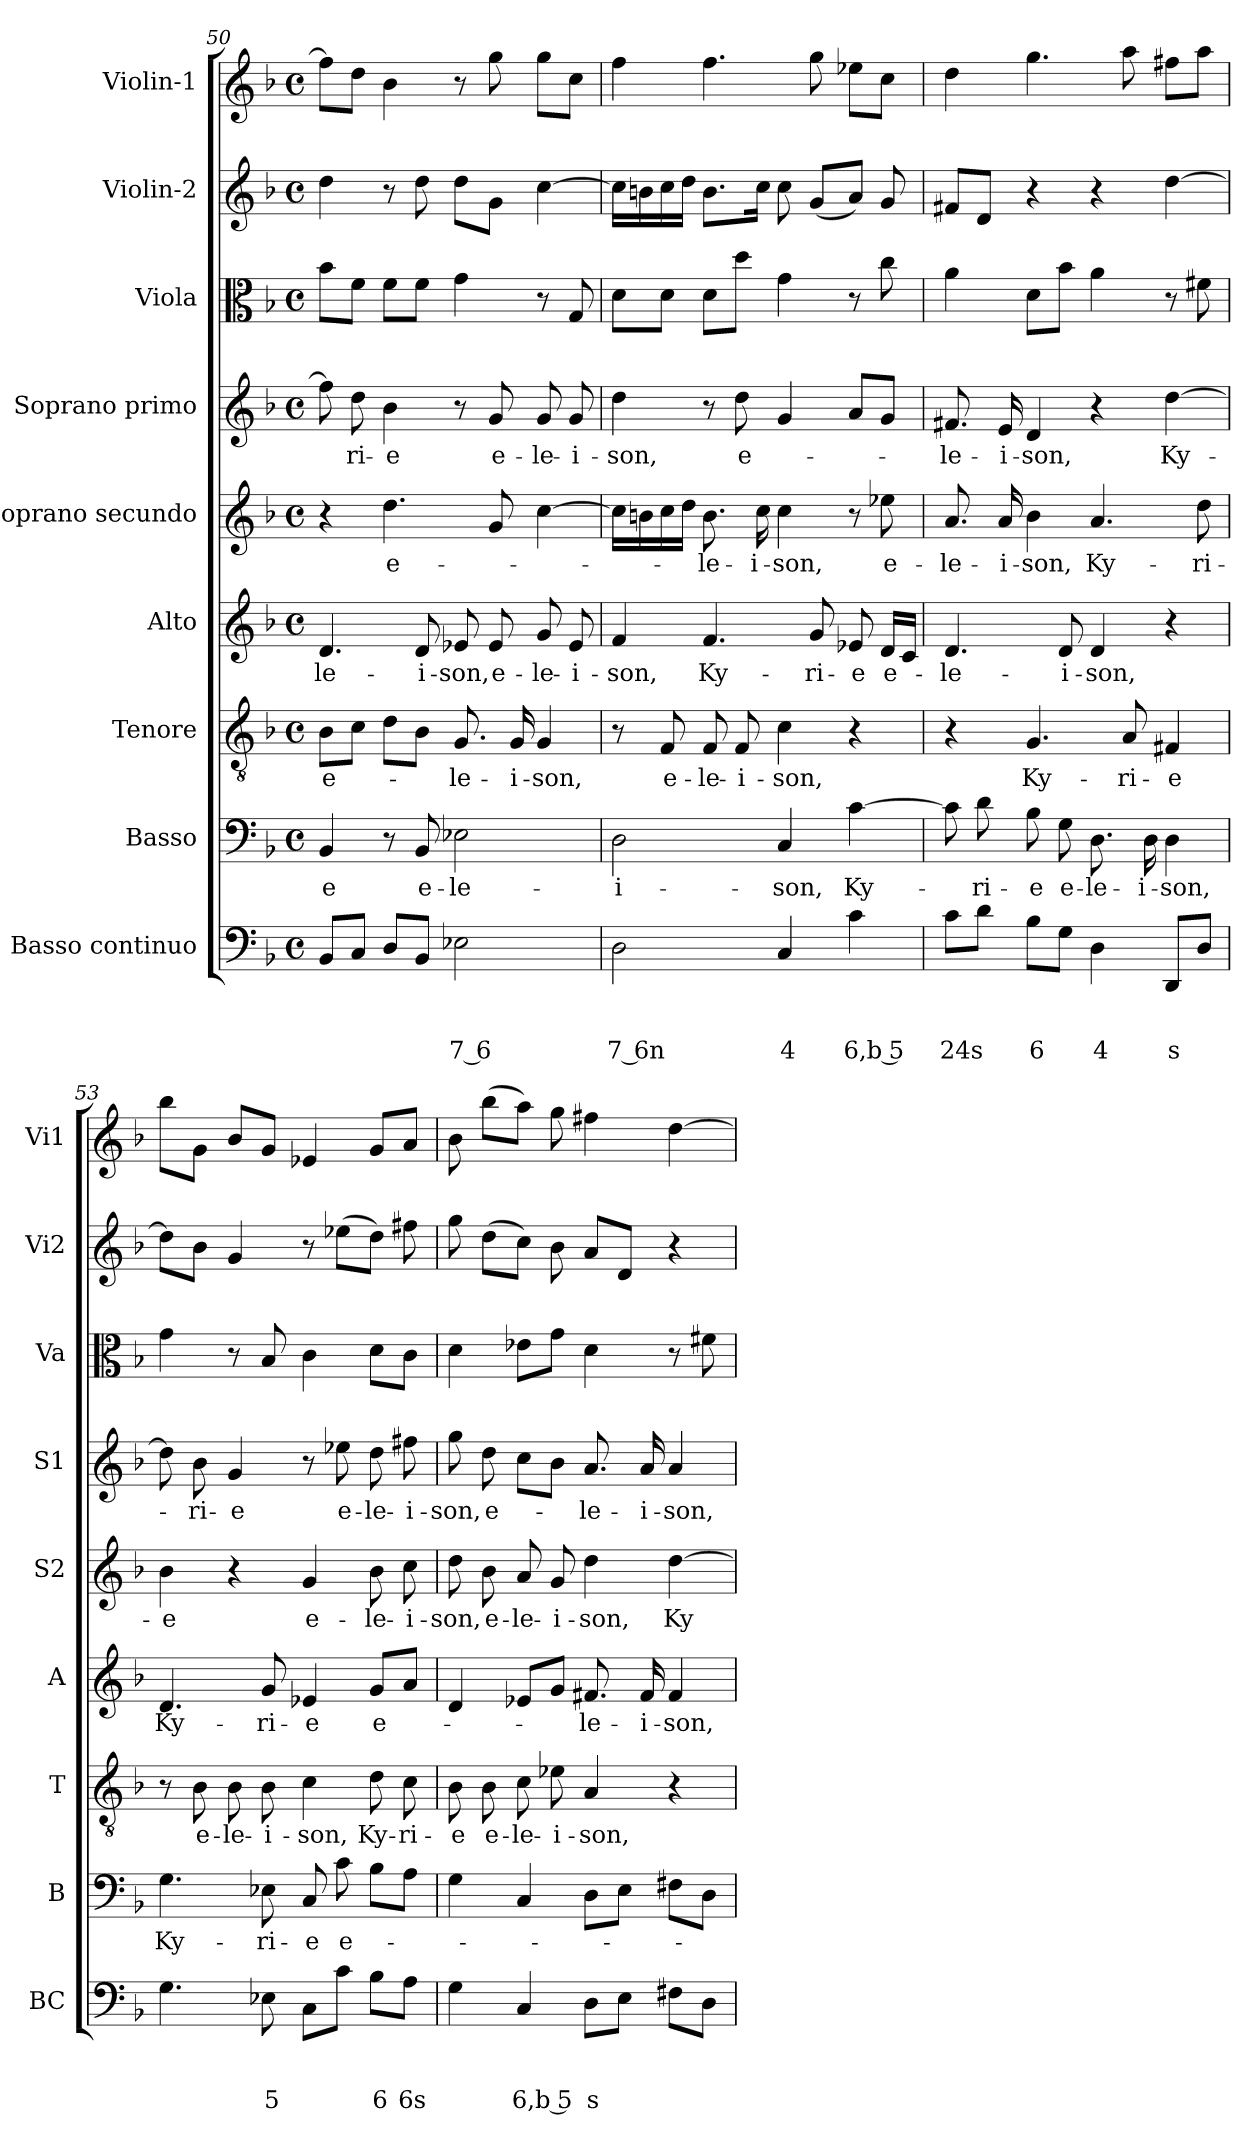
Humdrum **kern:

**kern	**text	**text	**text	**kern	**text	**kern	**text	**kern	**text	**kern	**text	**kern	**text	**kern	**kern	**kern
*part9	*part9	*part9	*part9	*part8	*part8	*part7	*part7	*part6	*part6	*part5	*part5	*part4	*part4	*part3	*part2	*part1
*staff9	*staff9	*staff9	*staff9	*staff8	*staff8	*staff7	*staff7	*staff6	*staff6	*staff5	*staff5	*staff4	*staff4	*staff3	*staff2	*staff1
*I"Basso continuo	*	*	*	*I"Basso	*	*I"Tenore	*	*I"Alto	*	*I"Soprano secundo	*	*I"Soprano primo	*	*I"Viola	*I"Violin-2	*I"Violin-1
*I'BC	*	*	*	*I'B	*	*I'T	*	*I'A	*	*I'S2	*	*I'S1	*	*I'Va	*I'Vi2	*I'Vi1
*clefF4	*	*	*	*clefF4	*	*clefGv2	*	*clefG2	*	*clefG2	*	*clefG2	*	*clefC3	*clefG2	*clefG2
*k[b-]	*	*	*	*k[b-]	*	*k[b-]	*	*k[b-]	*	*k[b-]	*	*k[b-]	*	*k[b-]	*k[b-]	*k[b-]
*F:	*	*	*	*F:	*	*F:	*	*F:	*	*F:	*	*F:	*	*F:	*F:	*F:
*M4/4	*	*	*	*M4/4	*	*M4/4	*	*M4/4	*	*M4/4	*	*M4/4	*	*M4/4	*M4/4	*M4/4
*met(c)	*	*	*	*met(c)	*	*met(c)	*	*met(c)	*	*met(c)	*	*met(c)	*	*met(c)	*met(c)	*met(c)
=50	=50	=50	=50	=50	=50	=50	=50	=50	=50	=50	=50	=50	=50	=50	=50	=50
!	!	!	!	!	!LO:LY:b	!	!LO:LY:b	!	!LO:LY:b	!	!	!	!	!	!	!
8BB-/L	.	.	.	4BB-/	-e	8B-\L	e-	4.d/	-le-	4r	.	8ff\]	.	8b-\L	4dd\	8ff\L]
!	!	!	!	!	!	!	!	!	!	!	!	!	!LO:LY:b	!	!	!
8C/J	.	.	.	.	.	8c\J	.	.	.	.	.	8dd\	-ri-	8f\J	.	8dd\J
!	!	!	!	!	!	!	!	!	!	!	!LO:LY:b	!	!LO:LY:b	!	!	!
8D/L	.	.	.	8r	.	8d\L	.	.	.	4.dd\	e-	4b-\	-e	8f\L	8r	4b-\
!	!	!	!	!	!LO:LY:b	!	!	!	!LO:LY:b	!	!	!	!	!	!	!
8BB-/J	.	.	.	8BB-/	e-	8B-\J	.	8d/	-i-	.	.	.	.	8f\J	8dd\	.
!	!	!	!LO:LY:b	!	!LO:LY:b	!	!LO:LY:b	!	!LO:LY:b	!	!	!	!	!	!	!
2E-X\	.	.	7 6	2E-X\	-le-	8.G/	-le-	8e-X/	-son,	.	.	8r	.	4g\	8dd\L	8r
!	!	!	!	!	!	!	!	!	!LO:LY:b	!	!	!	!LO:LY:b	!	!	!
.	.	.	.	.	.	.	.	8e-/	e-	8g/	.	8g/	e-	.	8g\J	8gg\
!	!	!	!	!	!	!	!LO:LY:b	!	!	!	!	!	!	!	!	!
.	.	.	.	.	.	16G/	-i-	.	.	.	.	.	.	.	.	.
!	!	!	!	!	!	!	!LO:LY:b	!	!LO:LY:b	!	!	!	!LO:LY:b	!	!	!
.	.	.	.	.	.	4G/	-son,	8g/	-le-	[4cc\	.	8g/	-le-	8r	[4cc\	8gg\L
!	!	!	!	!	!	!	!	!	!LO:LY:b	!	!	!	!LO:LY:b	!	!	!
.	.	.	.	.	.	.	.	8e-/	-i-	.	.	8g/	-i-	8G/	.	8cc\J
=51	=51	=51	=51	=51	=51	=51	=51	=51	=51	=51	=51	=51	=51	=51	=51	=51
!	!	!	!LO:LY:b	!	!LO:LY:b	!	!	!	!LO:LY:b	!	!	!	!LO:LY:b	!	!	!
2D\	.	.	7 6n	2D\	-i-	8r	.	4f/	-son,	16cc\LL]	.	4dd\	-son,	8d\L	16cc\LL]	4ff\
.	.	.	.	.	.	.	.	.	.	16bn\	.	.	.	.	16bn\	.
!	!	!	!	!	!	!	!LO:LY:b	!	!	!	!	!	!	!	!	!
.	.	.	.	.	.	8F/	e-	.	.	16cc\	.	.	.	8d\J	16cc\	.
.	.	.	.	.	.	.	.	.	.	16dd\JJ	.	.	.	.	16dd\JJ	.
!	!	!	!	!	!	!	!LO:LY:b	!	!LO:LY:b	!	!LO:LY:b	!	!	!	!	!
.	.	.	.	.	.	8F/	-le-	4.f/	Ky-	8.b\	-le-	8r	.	8d\L	8.b\L	4.ff\
!	!	!	!	!	!	!	!LO:LY:b	!	!	!	!	!	!LO:LY:b	!	!	!
.	.	.	.	.	.	8F/	-i-	.	.	.	.	8dd\	e-	8dd\J	.	.
!	!	!	!	!	!	!	!	!	!	!	!LO:LY:b	!	!	!	!	!
.	.	.	.	.	.	.	.	.	.	16cc\	-i-	.	.	.	16cc\Jk	.
!	!	!	!LO:LY:b	!	!LO:LY:b	!	!LO:LY:b	!	!	!	!LO:LY:b	!	!	!	!	!
4C/	.	.	4	4C/	-son,	4c\	-son,	.	.	4cc\	-son,	4g/	.	4g\	8cc\	.
!	!	!	!	!	!	!	!	!	!LO:LY:b	!	!	!	!	!	!	!
.	.	.	.	.	.	.	.	8g/	-ri-	.	.	.	.	.	(<8g/L	8gg\
!	!	!	!LO:LY:b	!	!LO:LY:b	!	!	!	!LO:LY:b	!	!	!	!	!	!	!
4c\	.	.	6,b 5	[4c\	Ky-	4r	.	8e-X/	-e	8r	.	8a/L	.	8r	8a/J)	8ee-X\L
!	!	!	!	!	!	!	!	!	!LO:LY:b	!	!LO:LY:b	!	!	!	!	!
.	.	.	.	.	.	.	.	16d/LL	e-	8ee-X\	e-	8g/J	.	8cc\	8g/	8cc\J
.	.	.	.	.	.	.	.	16c/JJ	.	.	.	.	.	.	.	.
!!LO:LB:g=z
=52	=52	=52	=52	=52	=52	=52	=52	=52	=52	=52	=52	=52	=52	=52	=52	=52
!	!	!	!LO:LY:b	!	!	!	!	!	!LO:LY:b	!	!LO:LY:b	!	!LO:LY:b	!	!	!
8c\L	.	.	24s	8c\]	.	4r	.	4.d/	-le-	8.a/	-le-	8.f#X/	-le-	4a\	8f#X/L	4dd\
!	!	!	!	!	!LO:LY:b	!	!	!	!	!	!	!	!	!	!	!
8d\J	.	.	.	8d\	-ri-	.	.	.	.	.	.	.	.	.	8d/J	.
!	!	!	!	!	!	!	!	!	!	!	!LO:LY:b	!	!LO:LY:b	!	!	!
.	.	.	.	.	.	.	.	.	.	16a/	-i-	16e/	-i-	.	.	.
!	!	!	!LO:LY:b	!	!LO:LY:b	!	!LO:LY:b	!	!	!	!LO:LY:b	!	!LO:LY:b	!	!	!
8B-\L	.	.	6	8B-\	-e	4.G/	Ky-	.	.	4b-\	-son,	4d/	-son,	8d\L	4r	4.gg\
!	!	!	!	!	!LO:LY:b	!	!	!	!LO:LY:b	!	!	!	!	!	!	!
8G\J	.	.	.	8G\	e-	.	.	8d/	-i-	.	.	.	.	8b-\J	.	.
!	!	!	!LO:LY:b	!	!LO:LY:b	!	!	!	!LO:LY:b	!	!LO:LY:b	!	!	!	!	!
4D\	.	.	4	8.D\	-le-	.	.	4d/	-son,	4.a/	Ky-	4r	.	4a\	4r	.
!	!	!	!	!	!	!	!LO:LY:b	!	!	!	!	!	!	!	!	!
.	.	.	.	.	.	8A/	-ri-	.	.	.	.	.	.	.	.	8aa\
!	!	!	!	!	!LO:LY:b	!	!	!	!	!	!	!	!	!	!	!
.	.	.	.	16D\	-i-	.	.	.	.	.	.	.	.	.	.	.
!	!	!	!LO:LY:b	!	!LO:LY:b	!	!LO:LY:b	!	!	!	!	!	!LO:LY:b	!	!	!
8DD/L	.	.	s	4D\	-son,	4F#X/	-e	4r	.	.	.	[4dd\	Ky-	8r	[4dd\	8ff#X\L
!	!	!	!	!	!	!	!	!	!	!	!LO:LY:b	!	!	!	!	!
8D/J	.	.	.	.	.	.	.	.	.	8dd\	-ri-	.	.	8f#X\	.	8aa\J
=53	=53	=53	=53	=53	=53	=53	=53	=53	=53	=53	=53	=53	=53	=53	=53	=53
!	!	!	!	!	!LO:LY:b	!	!	!	!LO:LY:b	!	!LO:LY:b	!	!	!	!	!
4.G\	.	.	.	4.G\	Ky-	8r	.	4.d/	Ky-	4b-\	-e	8dd\]	.	4g\	8dd\L]	8bb-\L
!	!	!	!	!	!	!	!LO:LY:b	!	!	!	!	!	!LO:LY:b	!	!	!
.	.	.	.	.	.	8B-\	e-	.	.	.	.	8b-\	-ri-	.	8b-\J	8g\J
!	!	!	!	!	!	!	!LO:LY:b	!	!	!	!	!	!LO:LY:b	!	!	!
.	.	.	.	.	.	8B-\	-le-	.	.	4r	.	4g/	-e	8r	4g/	8b-/L
!	!	!	!LO:LY:b	!	!LO:LY:b	!	!LO:LY:b	!	!LO:LY:b	!	!	!	!	!	!	!
8E-X\	.	.	5	8E-X\	-ri-	8B-\	-i-	8g/	-ri-	.	.	.	.	8B-/	.	8g/J
!	!	!	!	!	!LO:LY:b	!	!LO:LY:b	!	!LO:LY:b	!	!LO:LY:b	!	!	!	!	!
8C\L	.	.	.	8C/	-e	4c\	-son,	4e-X/	-e	4g/	e-	8r	.	4c\	8r	4e-X/
!	!	!	!	!	!LO:LY:b	!	!	!	!	!	!	!	!LO:LY:b	!	!	!
8c\J	.	.	.	8c\	e-	.	.	.	.	.	.	8ee-X\	e-	.	(>8ee-X\L	.
!	!	!	!LO:LY:b	!	!	!	!LO:LY:b	!	!LO:LY:b	!	!LO:LY:b	!	!LO:LY:b	!	!	!
8B-\L	.	.	6	8B-\L	.	8d\	Ky-	8g/L	e-	8b-\	-le-	8dd\	-le-	8d\L	8dd\J)	8g/L
!	!	!	!LO:LY:b	!	!	!	!LO:LY:b	!	!	!	!LO:LY:b	!	!LO:LY:b	!	!	!
8A\J	.	.	6s	8A\J	.	8c\	-ri-	8a/J	.	8cc\	-i-	8ff#X\	-i-	8c\J	8ff#X\	8a/J
=54	=54	=54	=54	=54	=54	=54	=54	=54	=54	=54	=54	=54	=54	=54	=54	=54
!	!	!	!	!	!	!	!LO:LY:b	!	!	!	!LO:LY:b	!	!LO:LY:b	!	!	!
4G\	.	.	.	4G\	.	8B-\	-e	4d/	.	8dd\	-son,	8gg\	-son,	4d\	8gg\	8b-\
!	!	!	!	!	!	!	!LO:LY:b	!	!	!	!LO:LY:b	!	!LO:LY:b	!	!	!
.	.	.	.	.	.	8B-\	e-	.	.	8b-\	e-	8dd\	e-	.	(>8dd\L	(>8bb-\L
!	!	!	!LO:LY:b	!	!	!	!LO:LY:b	!	!	!	!LO:LY:b	!	!	!	!	!
4C/	.	.	6,b 5	4C/	.	8c\	-le-	8e-X/L	.	8a/	-le-	8cc\L	.	8e-X\L	8cc\J)	8aa\J)
!	!	!	!	!	!	!	!LO:LY:b	!	!	!	!LO:LY:b	!	!	!	!	!
.	.	.	.	.	.	8e-X\	-i-	8g/J	.	8g/	-i-	8b-\J	.	8g\J	8b-\	8gg\
!	!	!	!LO:LY:b	!	!	!	!LO:LY:b	!	!LO:LY:b	!	!LO:LY:b	!	!LO:LY:b	!	!	!
8D\L	.	.	s	8D\L	.	4A/	-son,	8.f#X/	-le-	4dd\	-son,	8.a/	-le-	4d\	8a/L	4ff#X\
8E\J	.	.	.	8E\J	.	.	.	.	.	.	.	.	.	.	8d/J	.
!	!	!	!	!	!	!	!	!	!LO:LY:b	!	!	!	!LO:LY:b	!	!	!
.	.	.	.	.	.	.	.	16f#/	-i-	.	.	16a/	-i-	.	.	.
!	!	!	!	!	!	!	!	!	!LO:LY:b	!	!LO:LY:b	!	!LO:LY:b	!	!	!
8F#X\L	.	.	.	8F#X\L	.	4r	.	4f#/	-son,	[4dd\	Ky-	4a/	-son,	8r	4r	[4dd\
8D\J	.	.	.	8D\J	.	.	.	.	.	.	.	.	.	8f#X\	.	.
=	=	=	=	=	=	=	=	=	=	=	=	=	=	=	=	=
*-	*-	*-	*-	*-	*-	*-	*-	*-	*-	*-	*-	*-	*-	*-	*-	*-
